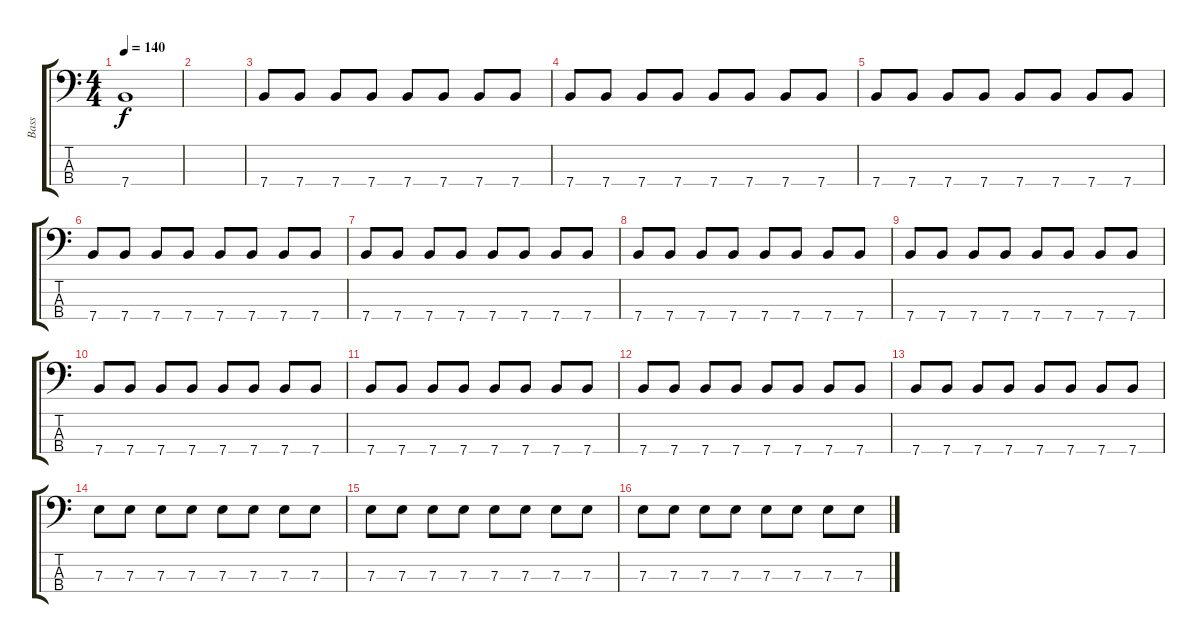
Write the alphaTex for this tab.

\track ("Bass" "Bass") {instrument electricbassfinger}
\staff {score tabs}
\tuning (G2 D2 A1 E1) {hide}
\ts (4 4)
\tempo 140
\clef f4
\ks c
7.4{t}.1{dy f} |
|
7.4.8 7.4.8 7.4.8 7.4.8 7.4.8 7.4.8 7.4.8 7.4.8 |
7.4.8 7.4.8 7.4.8 7.4.8 7.4.8 7.4.8 7.4.8 7.4.8 |
7.4.8 7.4.8 7.4.8 7.4.8 7.4.8 7.4.8 7.4.8 7.4.8 |
7.4.8 7.4.8 7.4.8 7.4.8 7.4.8 7.4.8 7.4.8 7.4.8 |
7.4.8 7.4.8 7.4.8 7.4.8 7.4.8 7.4.8 7.4.8 7.4.8 |
7.4.8 7.4.8 7.4.8 7.4.8 7.4.8 7.4.8 7.4.8 7.4.8 |
7.4.8 7.4.8 7.4.8 7.4.8 7.4.8 7.4.8 7.4.8 7.4.8 |
7.4.8 7.4.8 7.4.8 7.4.8 7.4.8 7.4.8 7.4.8 7.4.8 |
7.4.8 7.4.8 7.4.8 7.4.8 7.4.8 7.4.8 7.4.8 7.4.8 |
7.4.8 7.4.8 7.4.8 7.4.8 7.4.8 7.4.8 7.4.8 7.4.8 |
7.4.8 7.4.8 7.4.8 7.4.8 7.4.8 7.4.8 7.4.8 7.4.8 |
7.3.8 7.3.8 7.3.8 7.3.8 7.3.8 7.3.8 7.3.8 7.3.8 |
7.3.8 7.3.8 7.3.8 7.3.8 7.3.8 7.3.8 7.3.8 7.3.8 |
7.3.8 7.3.8 7.3.8 7.3.8 7.3.8 7.3.8 7.3.8 7.3.8
